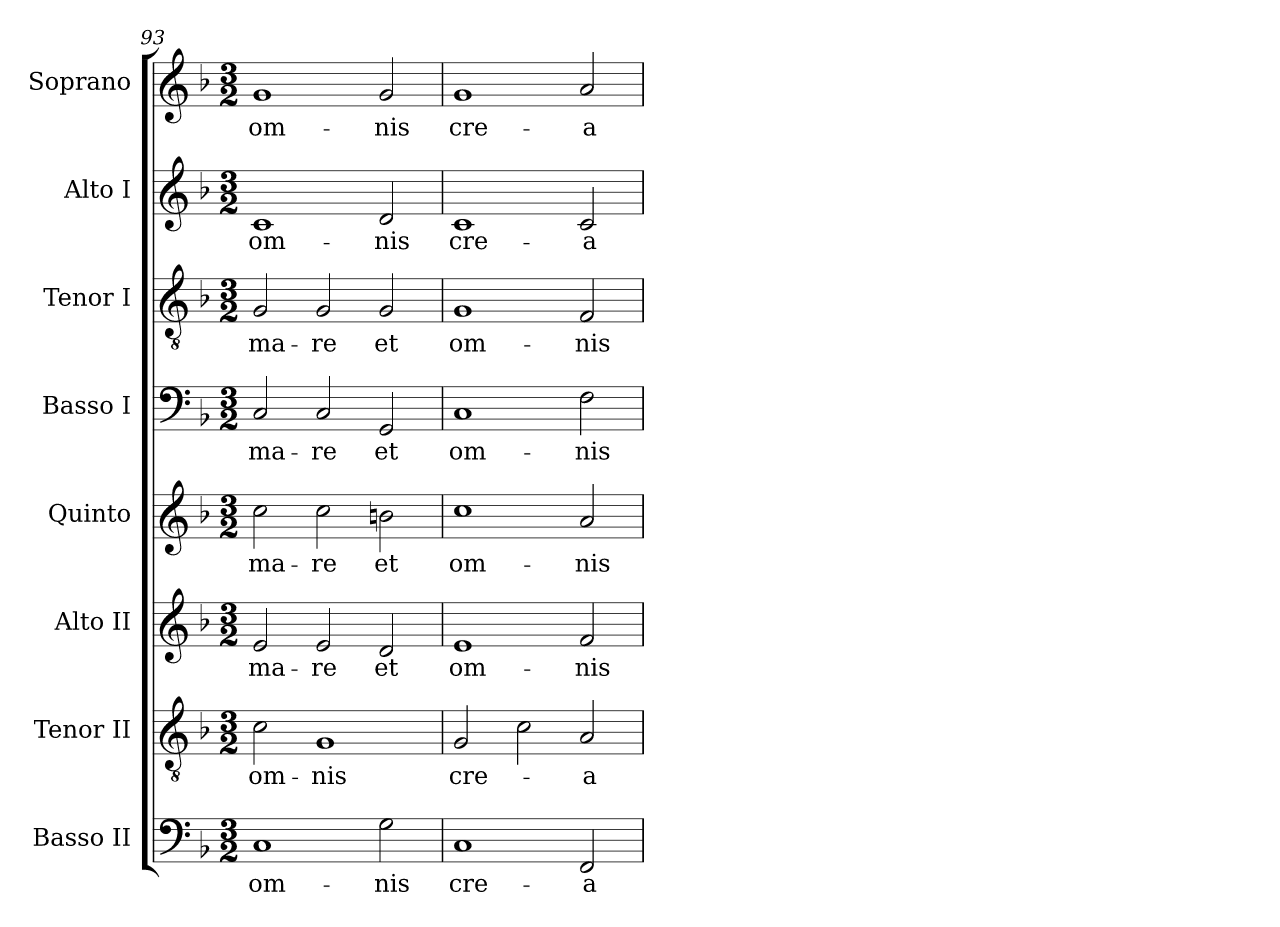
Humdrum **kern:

**kern	**text	**kern	**text	**kern	**text	**kern	**text	**kern	**text	**kern	**text	**kern	**text	**kern	**text
*part8	*part8	*part7	*part7	*part6	*part6	*part5	*part5	*part4	*part4	*part3	*part3	*part2	*part2	*part1	*part1
*staff8	*staff8	*staff7	*staff7	*staff6	*staff6	*staff5	*staff5	*staff4	*staff4	*staff3	*staff3	*staff2	*staff2	*staff1	*staff1
*I"Basso II	*	*I"Tenor II	*	*I"Alto II	*	*I"Quinto	*	*I"Basso I	*	*I"Tenor I	*	*I"Alto I	*	*I"Soprano	*
*I'B. 2	*	*I'T. 2	*	*I'A. 2	*	*I'Q.	*	*I'B. 1	*	*I'T. 1	*	*I'A. 1	*	*I'S.	*
*clefF4	*	*clefGv2	*	*clefG2	*	*clefG2	*	*clefF4	*	*clefGv2	*	*clefG2	*	*clefG2	*
*	*	*ITrd7c12	*	*	*	*	*	*	*	*ITrd7c12	*	*	*	*	*
*k[b-]	*	*k[b-]	*	*k[b-]	*	*k[b-]	*	*k[b-]	*	*k[b-]	*	*k[b-]	*	*k[b-]	*
*F:	*	*F:	*	*F:	*	*F:	*	*F:	*	*F:	*	*F:	*	*F:	*
*M3/2	*	*M3/2	*	*M3/2	*	*M3/2	*	*M3/2	*	*M3/2	*	*M3/2	*	*M3/2	*
=93	=93	=93	=93	=93	=93	=93	=93	=93	=93	=93	=93	=93	=93	=93	=93
!	!LO:LY:b:color=#000000	!	!	!	!	!	!	!	!	!	!	!	!	!	!
!	!	!	!LO:LY:b:color=#000000	!	!	!	!	!	!	!	!	!	!	!	!
!	!	!	!	!	!LO:LY:b:color=#000000	!	!	!	!	!	!	!	!	!	!
!	!	!	!	!	!	!	!LO:LY:b:color=#000000	!	!	!	!	!	!	!	!
!	!	!	!	!	!	!	!	!	!LO:LY:b:color=#000000	!	!	!	!	!	!
!	!	!	!	!	!	!	!	!	!	!	!LO:LY:b:color=#000000	!	!	!	!
!	!	!	!	!	!	!	!	!	!	!	!	!	!LO:LY:b:color=#000000	!	!
!	!	!	!	!	!	!	!	!	!	!	!	!	!	!	!LO:LY:b:color=#000000
1Ci	om-	2Ci\	om-	2ei/	ma-	2cci\	ma-	2Ci/	ma-	2GGi/	ma-	1ci	om-	1gi	om-
!	!	!	!LO:LY:b:color=#000000	!	!	!	!	!	!	!	!	!	!	!	!
!	!	!	!	!	!LO:LY:b:color=#000000	!	!	!	!	!	!	!	!	!	!
!	!	!	!	!	!	!	!LO:LY:b:color=#000000	!	!	!	!	!	!	!	!
!	!	!	!	!	!	!	!	!	!LO:LY:b:color=#000000	!	!	!	!	!	!
!	!	!	!	!	!	!	!	!	!	!	!LO:LY:b:color=#000000	!	!	!	!
.	.	1GGi	-nis	2ei/	-re	2cci\	-re	2Ci/	-re	2GGi/	-re	.	.	.	.
!	!LO:LY:b:color=#000000	!	!	!	!	!	!	!	!	!	!	!	!	!	!
!	!	!	!	!	!LO:LY:b:color=#000000	!	!	!	!	!	!	!	!	!	!
!	!	!	!	!	!	!	!LO:LY:b:color=#000000	!	!	!	!	!	!	!	!
!	!	!	!	!	!	!	!	!	!LO:LY:b:color=#000000	!	!	!	!	!	!
!	!	!	!	!	!	!	!	!	!	!	!LO:LY:b:color=#000000	!	!	!	!
!	!	!	!	!	!	!	!	!	!	!	!	!	!LO:LY:b:color=#000000	!	!
!	!	!	!	!	!	!	!	!	!	!	!	!	!	!	!LO:LY:b:color=#000000
2Gi\	-nis	.	.	2di/	et	2bni\	et	2GGi/	et	2GGi/	et	2di/	-nis	2gi/	-nis
=94	=94	=94	=94	=94	=94	=94	=94	=94	=94	=94	=94	=94	=94	=94	=94
!	!LO:LY:b:color=#000000	!	!	!	!	!	!	!	!	!	!	!	!	!	!
!	!	!	!LO:LY:b:color=#000000	!	!	!	!	!	!	!	!	!	!	!	!
!	!	!	!	!	!LO:LY:b:color=#000000	!	!	!	!	!	!	!	!	!	!
!	!	!	!	!	!	!	!LO:LY:b:color=#000000	!	!	!	!	!	!	!	!
!	!	!	!	!	!	!	!	!	!LO:LY:b:color=#000000	!	!	!	!	!	!
!	!	!	!	!	!	!	!	!	!	!	!LO:LY:b:color=#000000	!	!	!	!
!	!	!	!	!	!	!	!	!	!	!	!	!	!LO:LY:b:color=#000000	!	!
!	!	!	!	!	!	!	!	!	!	!	!	!	!	!	!LO:LY:b:color=#000000
1Ci	cre-	2GGi/	cre-	1ei	om-	1cci	om-	1Ci	om-	1GGi	om-	1ci	cre-	1gi	cre-
.	.	2Ci\	.	.	.	.	.	.	.	.	.	.	.	.	.
!	!LO:LY:b:color=#000000	!	!	!	!	!	!	!	!	!	!	!	!	!	!
!	!	!	!LO:LY:b:color=#000000	!	!	!	!	!	!	!	!	!	!	!	!
!	!	!	!	!	!LO:LY:b:color=#000000	!	!	!	!	!	!	!	!	!	!
!	!	!	!	!	!	!	!LO:LY:b:color=#000000	!	!	!	!	!	!	!	!
!	!	!	!	!	!	!	!	!	!LO:LY:b:color=#000000	!	!	!	!	!	!
!	!	!	!	!	!	!	!	!	!	!	!LO:LY:b:color=#000000	!	!	!	!
!	!	!	!	!	!	!	!	!	!	!	!	!	!LO:LY:b:color=#000000	!	!
!	!	!	!	!	!	!	!	!	!	!	!	!	!	!	!LO:LY:b:color=#000000
2FFi/	-a-	2AAi/	-a-	2fi/	-nis	2ai/	-nis	2Fi\	-nis	2FFi/	-nis	2ci/	-a-	2ai/	-a-
=	=	=	=	=	=	=	=	=	=	=	=	=	=	=	=
*-	*-	*-	*-	*-	*-	*-	*-	*-	*-	*-	*-	*-	*-	*-	*-
